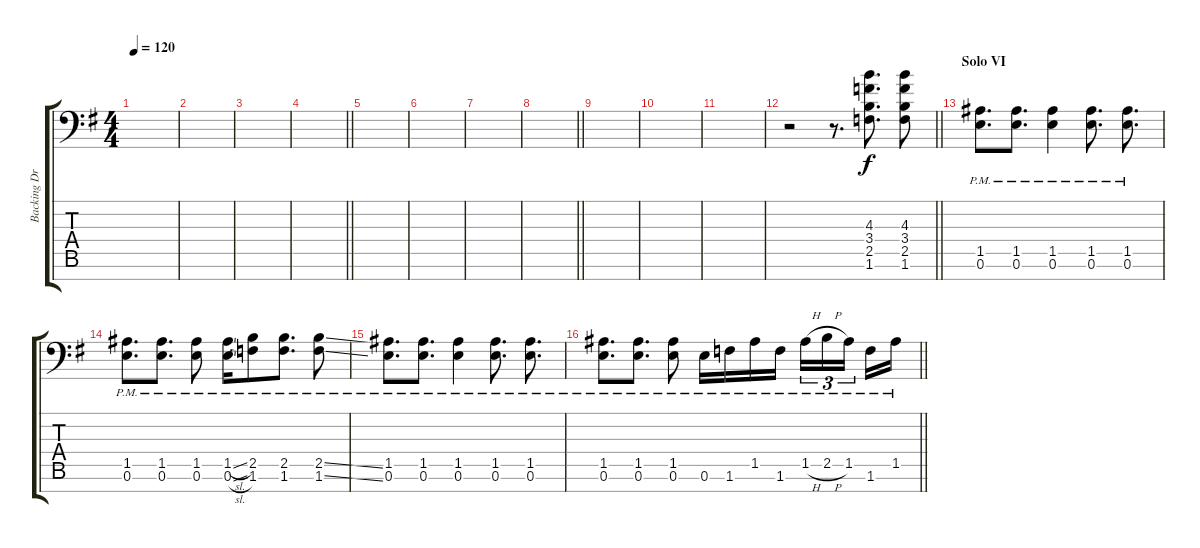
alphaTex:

\track ("Backing Dropped A" "Backing Dr") {instrument distortionguitar}
\staff {score tabs}
\tuning (E4 B3 G3 D3 A2 E2 A1) {hide}
\ts (4 4)
\tempo 120
\clef f4
\ks eminor
|
|
|
\barLineRight lightlight
|
\section ("" "")
|
|
|
\barLineRight lightlight
|
|
|
|
\barLineRight lightlight
r.2 r.8{d volume 15 balance 0} (4.3 3.4 2.5 1.6).8{d} (4.3 3.4 2.5 1.6).8 |
\section ("" "Solo VI")
(1.5{pm} 0.6{pm}).8{d} (1.5{pm} 0.6{pm}).8{d} (1.5{pm} 0.6{pm}).4 (1.5{pm} 0.6{pm}).8{d} (1.5{pm} 0.6{pm}).8{d} |
(1.5{pm} 0.6{pm}).8{d} (1.5{pm} 0.6{pm}).8{d} (1.5{pm} 0.6{pm}).8 (1.5{sl pm} 0.6{sl pm}).16 (2.5{pm} 1.6{pm}).8 (2.5{pm} 1.6{pm}).8{d} (2.5{ss pm} 1.6{ss pm}).8 |
(1.5{pm} 0.6{pm}).8{d} (1.5{pm} 0.6{pm}).8{d} (1.5{pm} 0.6{pm}).4 (1.5{pm} 0.6{pm}).8{d} (1.5{pm} 0.6{pm}).8{d} |
\barLineRight lightlight
(1.5{pm} 0.6{pm}).8{d} (1.5{pm} 0.6{pm}).8{d} (1.5{pm} 0.6{pm}).8 0.6{pm}.16 1.6{pm}.16 1.5{pm}.16 1.6{pm}.16 1.5{h pm}.16{tu (3 2)} 2.5{h pm}.16{tu (3 2)} 1.5{pm}.16{tu (3 2) beam splitsecondary} 1.6{pm}.16 1.5{pm}.16
